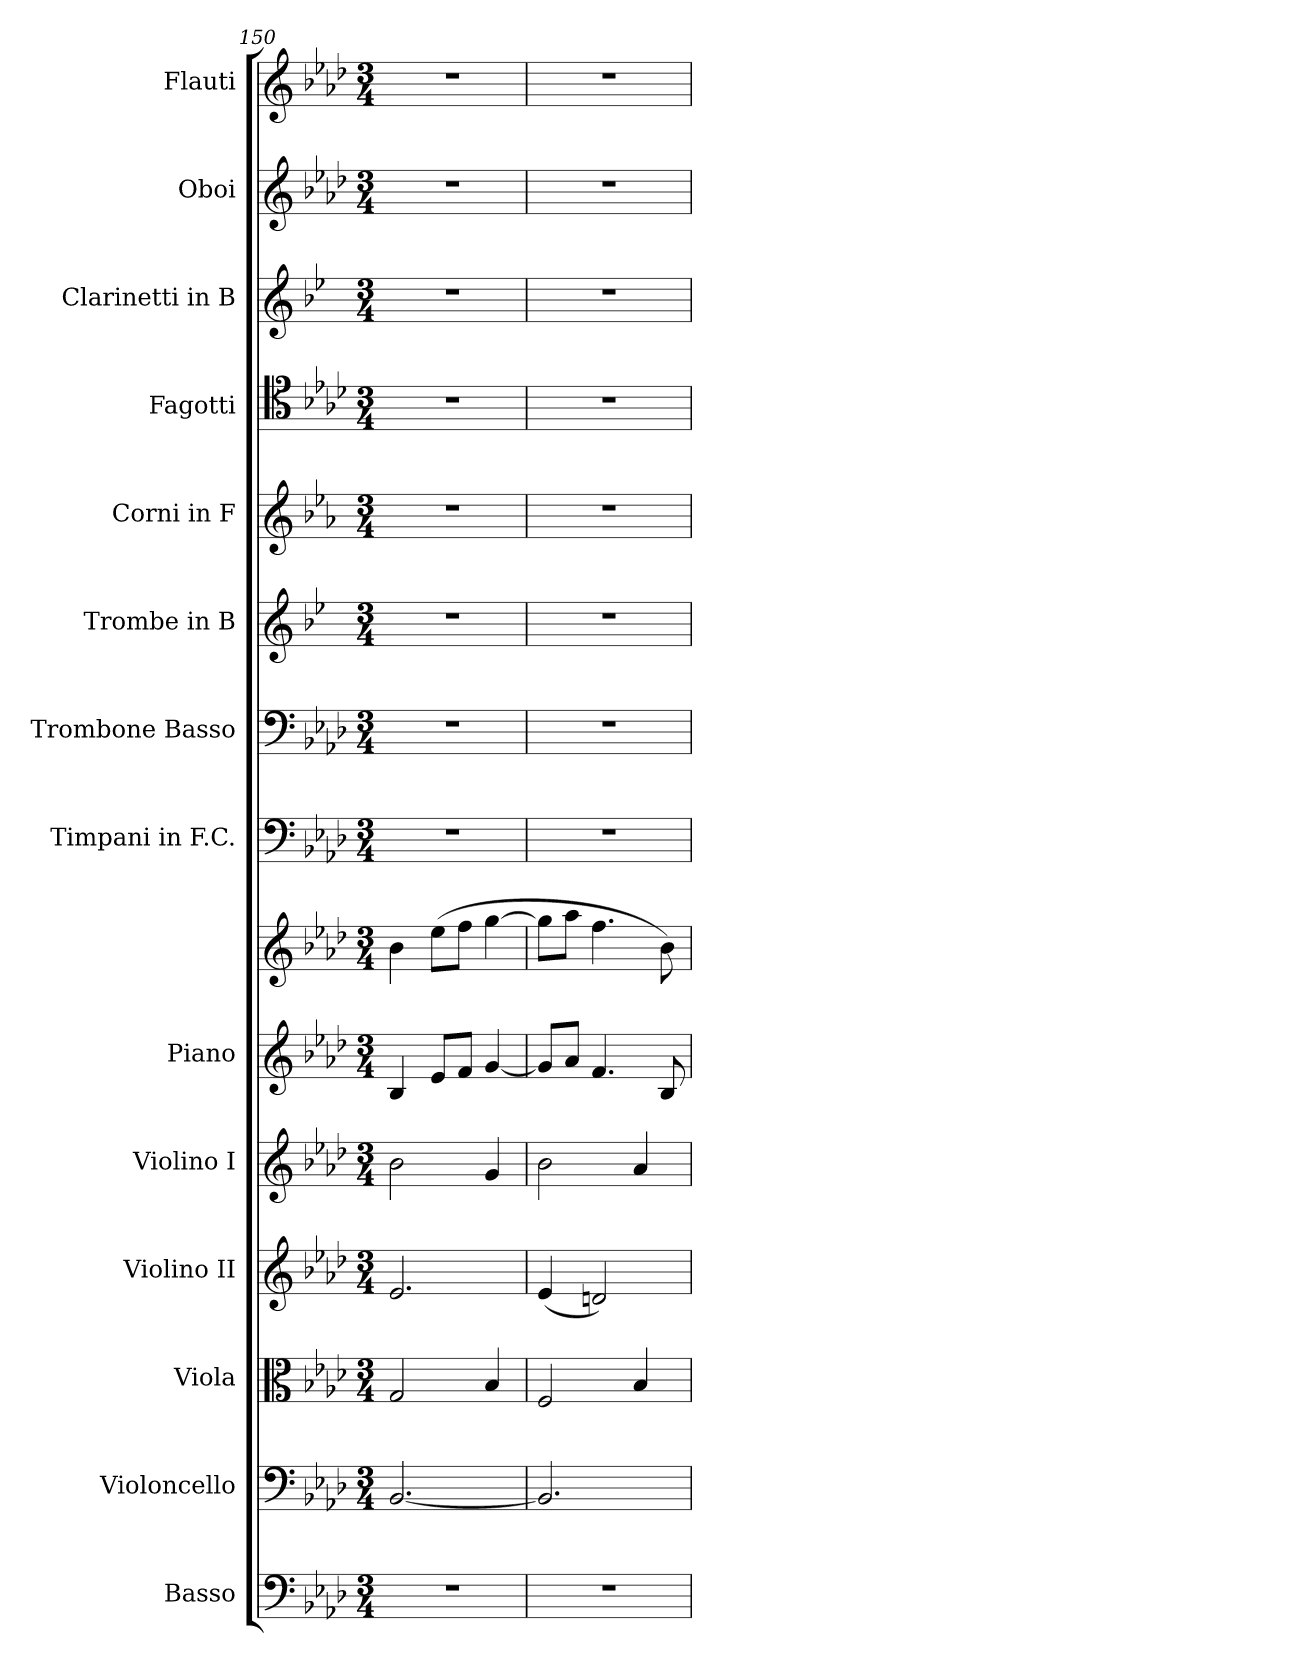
**kern	**kern	**kern	**kern	**kern	**kern	**kern	**kern	**kern	**kern	**kern	**kern	**kern	**kern	**kern
*part14	*part13	*part12	*part11	*part10	*part9	*part9	*part8	*part7	*part6	*part5	*part4	*part3	*part2	*part1
*staff15	*staff14	*staff13	*staff12	*staff11	*staff10	*staff9	*staff8	*staff7	*staff6	*staff5	*staff4	*staff3	*staff2	*staff1
*I"Basso	*I"Violoncello	*I"Viola	*I"Violino II	*I"Violino I	*I"Piano	*	*I"Timpani in F.C.	*I"Trombone Basso	*I"Trombe in B	*I"Corni in F	*I"Fagotti	*I"Clarinetti in B	*I"Oboi	*I"Flauti
*	*	*	*	*	*I'Pno.	*	*I'Timp.	*	*	*	*	*	*I'Ob.	*I'Fl.
*clefF4	*clefF4	*clefC3	*clefG2	*clefG2	*clefG2	*clefG2	*clefF4	*clefF4	*clefG2	*clefG2	*clefC4	*clefG2	*clefG2	*clefG2
*ITrd7c12	*	*	*	*	*	*	*	*	*ITrd1c2	*ITrd4c7	*	*ITrd1c2	*	*
*k[b-e-a-d-]	*k[b-e-a-d-]	*k[b-e-a-d-]	*k[b-e-a-d-]	*k[b-e-a-d-]	*k[b-e-a-d-]	*k[b-e-a-d-]	*k[b-e-a-d-]	*k[b-e-a-d-]	*k[b-e-a-d-]	*k[b-e-a-d-]	*k[b-e-a-d-]	*k[b-e-a-d-]	*k[b-e-a-d-]	*k[b-e-a-d-]
*M3/4	*M3/4	*M3/4	*M3/4	*M3/4	*M3/4	*M3/4	*M3/4	*M3/4	*M3/4	*M3/4	*M3/4	*M3/4	*M3/4	*M3/4
=150	=150	=150	=150	=150	=150	=150	=150	=150	=150	=150	=150	=150	=150	=150
2.r	[2.BB-/	2G/	2.e-/	2b-\	4B-/	4b-\	2.r	2.r	2.r	2.r	2.r	2.r	2.r	2.r
.	.	.	.	.	8e-/L	(>8ee-\L	.	.	.	.	.	.	.	.
.	.	.	.	.	8f/J	8ff\J	.	.	.	.	.	.	.	.
.	.	4B-/	.	4g/	[4g/	[4gg\	.	.	.	.	.	.	.	.
=151	=151	=151	=151	=151	=151	=151	=151	=151	=151	=151	=151	=151	=151	=151
2.r	2.BB-/]	2F/	(<4e-/	2b-\	8g/L]	8gg\L]	2.r	2.r	2.r	2.r	2.r	2.r	2.r	2.r
.	.	.	.	.	8a-/J	8aa-\J	.	.	.	.	.	.	.	.
.	.	.	2dn/)	.	4.f/	4.ff\	.	.	.	.	.	.	.	.
.	.	4B-/	.	4a-/	.	.	.	.	.	.	.	.	.	.
.	.	.	.	.	8B-/	8b-\)	.	.	.	.	.	.	.	.
=	=	=	=	=	=	=	=	=	=	=	=	=	=	=
*-	*-	*-	*-	*-	*-	*-	*-	*-	*-	*-	*-	*-	*-	*-
